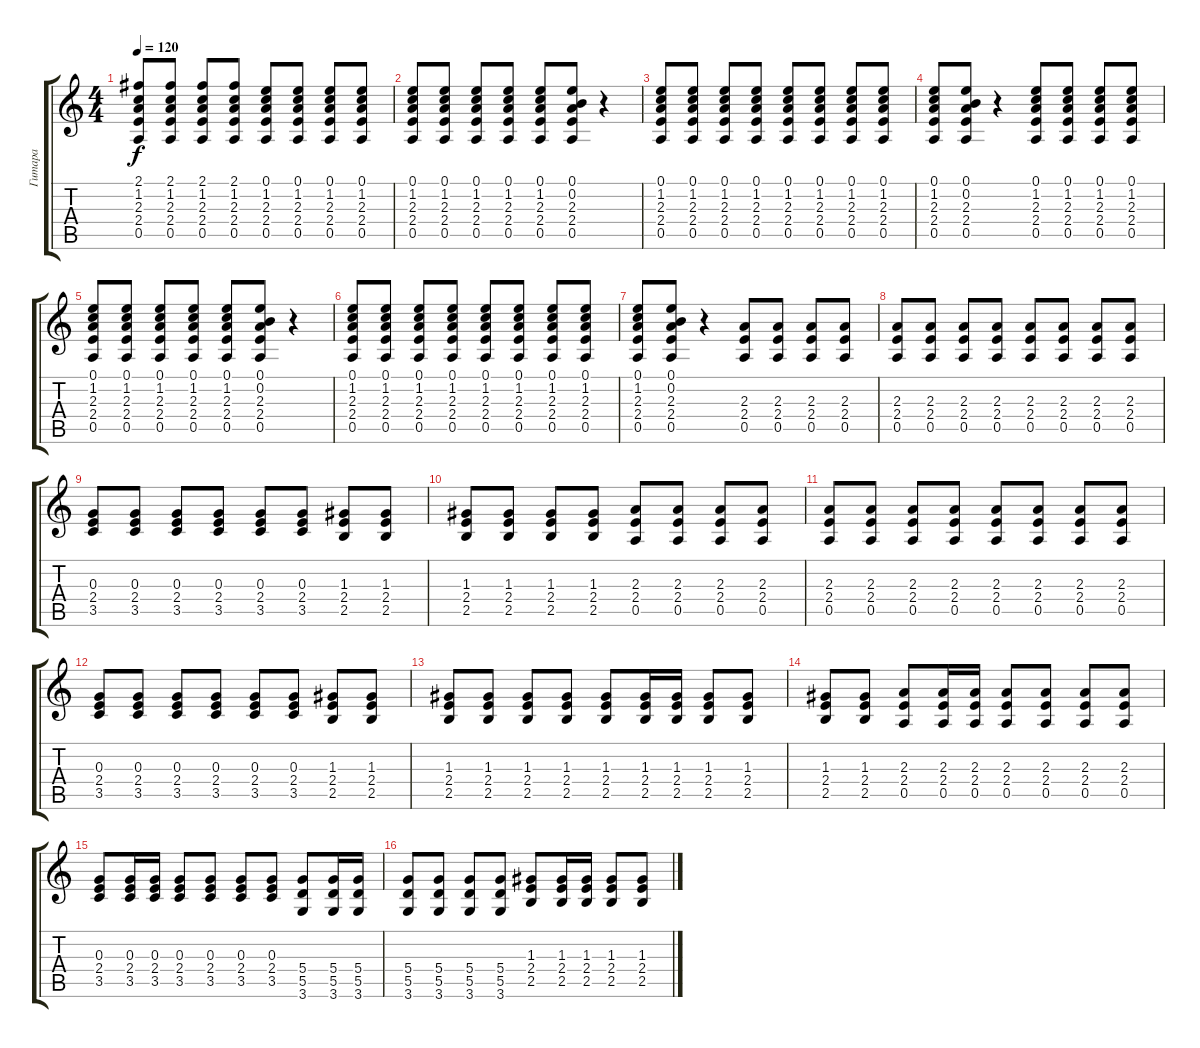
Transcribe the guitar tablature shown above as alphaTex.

\track ("Гитара" "Гитара") {instrument overdrivenguitar}
\staff {score tabs}
\tuning (E4 B3 G3 D3 A2 E2) {hide}
\ts (4 4)
\tempo 120
\clef g2
\ks c
(2.1 1.2 2.3 2.4 0.5).8{dy f} (2.1 1.2 2.3 2.4 0.5).8 (2.1 1.2 2.3 2.4 0.5).8 (2.1 1.2 2.3 2.4 0.5).8 (0.1 1.2 2.3 2.4 0.5).8 (0.1 1.2 2.3 2.4 0.5).8 (0.1 1.2 2.3 2.4 0.5).8 (0.1 1.2 2.3 2.4 0.5).8 |
(0.1 1.2 2.3 2.4 0.5).8 (0.1 1.2 2.3 2.4 0.5).8 (0.1 1.2 2.3 2.4 0.5).8 (0.1 1.2 2.3 2.4 0.5).8 (0.1 1.2 2.3 2.4 0.5).8 (0.1 0.2 2.3 2.4 0.5).8 r.4 |
(0.1 1.2 2.3 2.4 0.5).8 (0.1 1.2 2.3 2.4 0.5).8 (0.1 1.2 2.3 2.4 0.5).8 (0.1 1.2 2.3 2.4 0.5).8 (0.1 1.2 2.3 2.4 0.5).8 (0.1 1.2 2.3 2.4 0.5).8 (0.1 1.2 2.3 2.4 0.5).8 (0.1 1.2 2.3 2.4 0.5).8 |
(0.1 1.2 2.3 2.4 0.5).8 (0.1 0.2 2.3 2.4 0.5).8 r.4 (0.1 1.2 2.3 2.4 0.5).8 (0.1 1.2 2.3 2.4 0.5).8 (0.1 1.2 2.3 2.4 0.5).8 (0.1 1.2 2.3 2.4 0.5).8 |
(0.1 1.2 2.3 2.4 0.5).8 (0.1 1.2 2.3 2.4 0.5).8 (0.1 1.2 2.3 2.4 0.5).8 (0.1 1.2 2.3 2.4 0.5).8 (0.1 1.2 2.3 2.4 0.5).8 (0.1 0.2 2.3 2.4 0.5).8 r.4 |
(0.1 1.2 2.3 2.4 0.5).8 (0.1 1.2 2.3 2.4 0.5).8 (0.1 1.2 2.3 2.4 0.5).8 (0.1 1.2 2.3 2.4 0.5).8 (0.1 1.2 2.3 2.4 0.5).8 (0.1 1.2 2.3 2.4 0.5).8 (0.1 1.2 2.3 2.4 0.5).8 (0.1 1.2 2.3 2.4 0.5).8 |
(0.1 1.2 2.3 2.4 0.5).8 (0.1 0.2 2.3 2.4 0.5).8 r.4 (2.3 2.4 0.5).8 (2.3 2.4 0.5).8 (2.3 2.4 0.5).8 (2.3 2.4 0.5).8 |
(2.3 2.4 0.5).8 (2.3 2.4 0.5).8 (2.3 2.4 0.5).8 (2.3 2.4 0.5).8 (2.3 2.4 0.5).8 (2.3 2.4 0.5).8 (2.3 2.4 0.5).8 (2.3 2.4 0.5).8 |
(0.3 2.4 3.5).8 (0.3 2.4 3.5).8 (0.3 2.4 3.5).8 (0.3 2.4 3.5).8 (0.3 2.4 3.5).8 (0.3 2.4 3.5).8 (1.3 2.4 2.5).8 (1.3 2.4 2.5).8 |
(1.3 2.4 2.5).8 (1.3 2.4 2.5).8 (1.3 2.4 2.5).8 (1.3 2.4 2.5).8 (2.3 2.4 0.5).8 (2.3 2.4 0.5).8 (2.3 2.4 0.5).8 (2.3 2.4 0.5).8 |
(2.3 2.4 0.5).8 (2.3 2.4 0.5).8 (2.3 2.4 0.5).8 (2.3 2.4 0.5).8 (2.3 2.4 0.5).8 (2.3 2.4 0.5).8 (2.3 2.4 0.5).8 (2.3 2.4 0.5).8 |
(0.3 2.4 3.5).8 (0.3 2.4 3.5).8 (0.3 2.4 3.5).8 (0.3 2.4 3.5).8 (0.3 2.4 3.5).8 (0.3 2.4 3.5).8 (1.3 2.4 2.5).8 (1.3 2.4 2.5).8 |
(1.3 2.4 2.5).8 (1.3 2.4 2.5).8 (1.3 2.4 2.5).8 (1.3 2.4 2.5).8 (1.3 2.4 2.5).8 (1.3 2.4 2.5).16 (1.3 2.4 2.5).16 (1.3 2.4 2.5).8 (1.3 2.4 2.5).8 |
(1.3 2.4 2.5).8 (1.3 2.4 2.5).8 (2.3 2.4 0.5).8 (2.3 2.4 0.5).16 (2.3 2.4 0.5).16 (2.3 2.4 0.5).8 (2.3 2.4 0.5).8 (2.3 2.4 0.5).8 (2.3 2.4 0.5).8 |
(0.3 2.4 3.5).8 (0.3 2.4 3.5).16 (0.3 2.4 3.5).16 (0.3 2.4 3.5).8 (0.3 2.4 3.5).8 (0.3 2.4 3.5).8 (0.3 2.4 3.5).8 (5.4 5.5 3.6).8 (5.4 5.5 3.6).16 (5.4 5.5 3.6).16 |
(5.4 5.5 3.6).8 (5.4 5.5 3.6).8 (5.4 5.5 3.6).8 (5.4 5.5 3.6).8 (1.3 2.4 2.5).8 (1.3 2.4 2.5).16 (1.3 2.4 2.5).16 (1.3 2.4 2.5).8 (1.3 2.4 2.5).8
